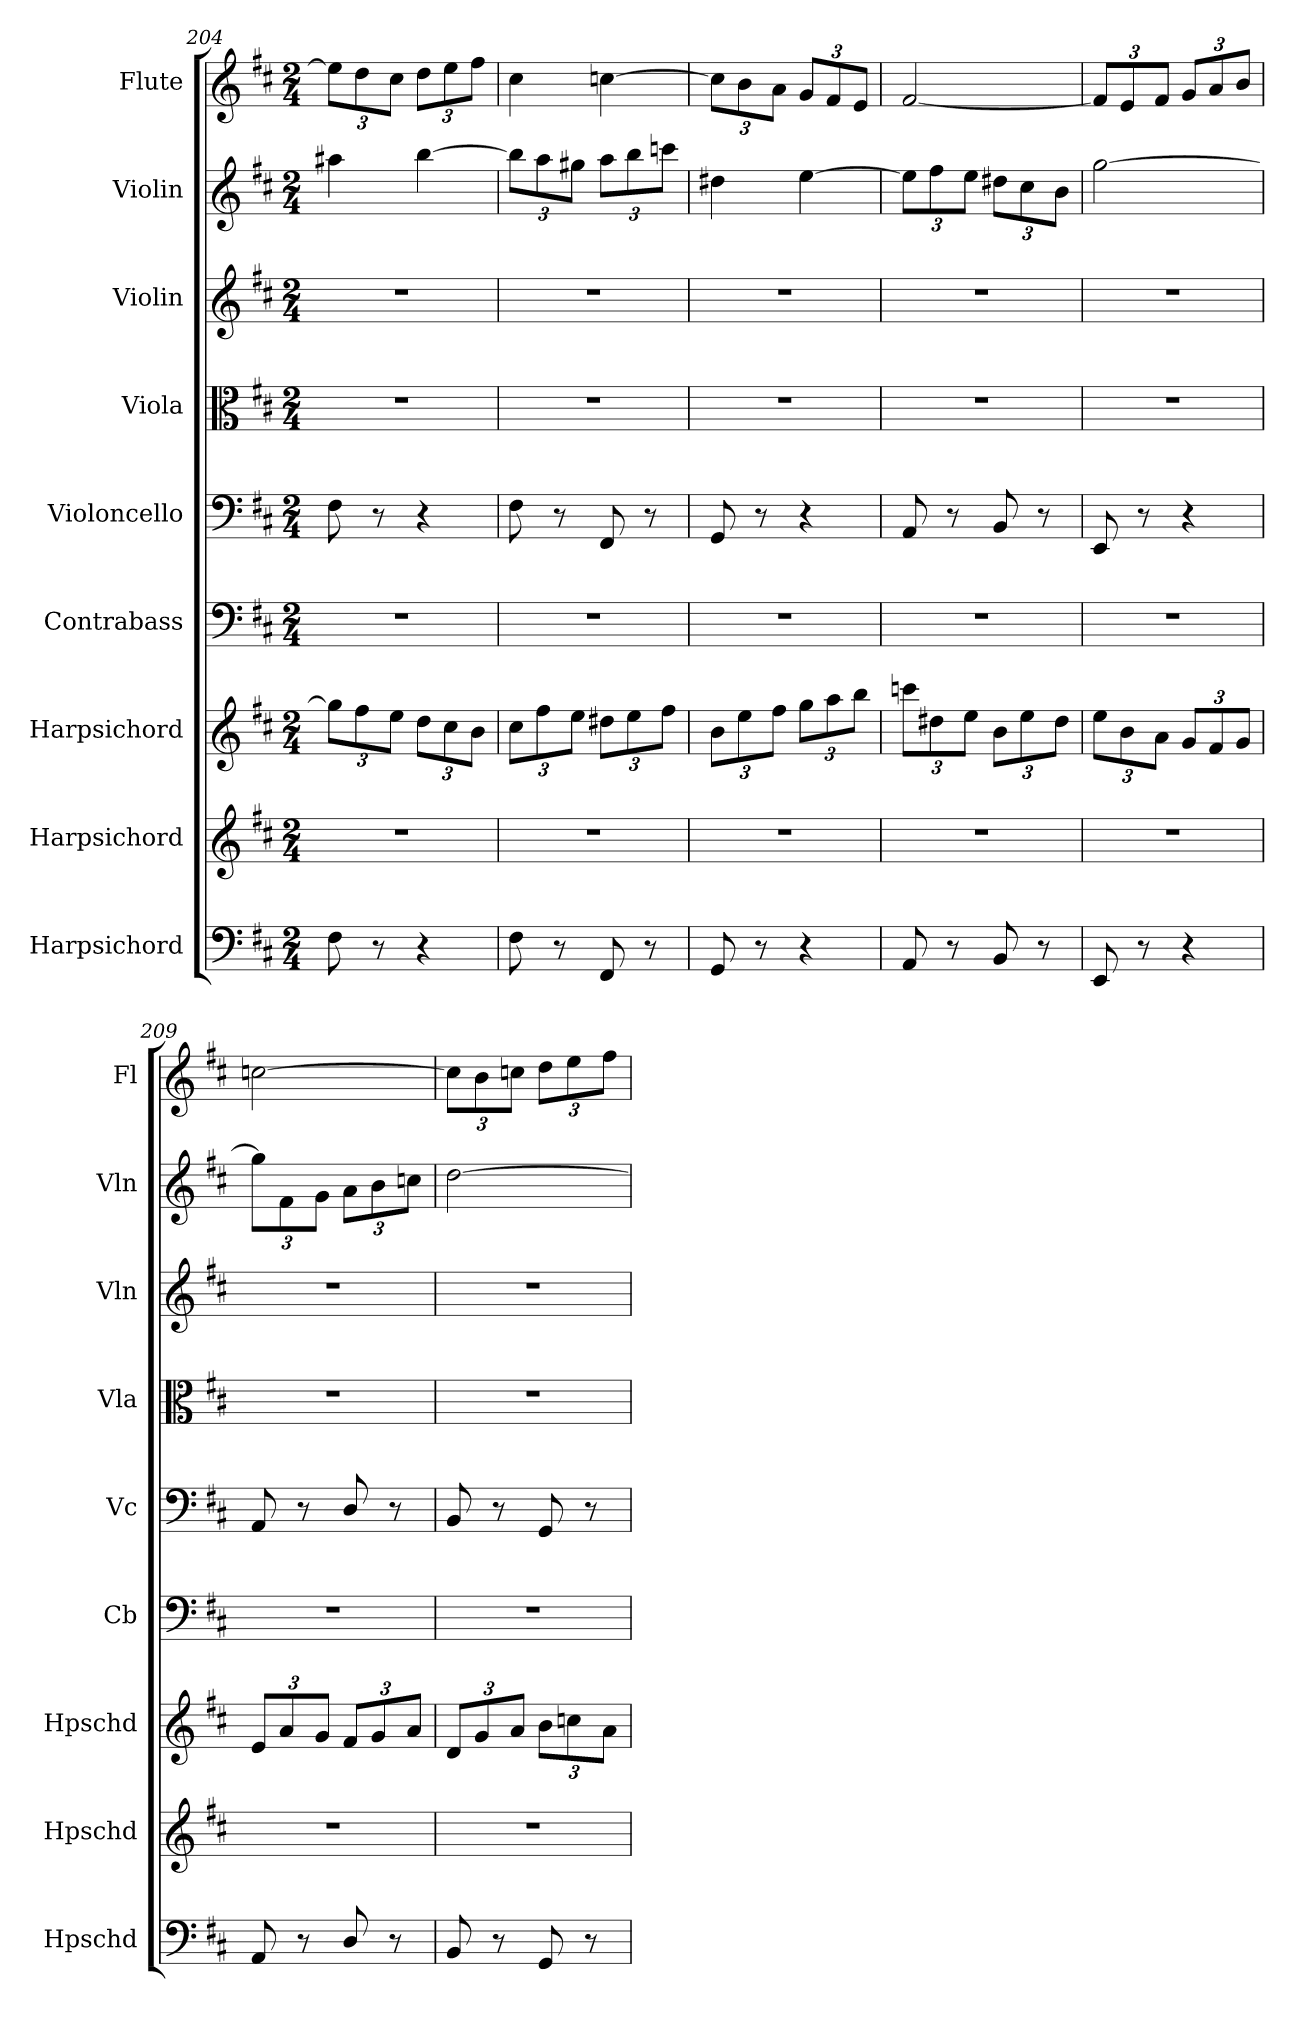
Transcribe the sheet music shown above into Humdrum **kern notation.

**kern	**kern	**kern	**kern	**kern	**kern	**kern	**kern	**kern
*part9	*part8	*part7	*part6	*part5	*part4	*part3	*part2	*part1
*staff9	*staff8	*staff7	*staff6	*staff5	*staff4	*staff3	*staff2	*staff1
*I"Harpsichord	*I"Harpsichord	*I"Harpsichord	*I"Contrabass	*I"Violoncello	*I"Viola	*I"Violin	*I"Violin	*I"Flute
*I'Hpschd	*I'Hpschd	*I'Hpschd	*I'Cb	*I'Vc	*I'Vla	*I'Vln	*I'Vln	*I'Fl
*clefF4	*clefG2	*clefG2	*clefF4	*clefF4	*clefC3	*clefG2	*clefG2	*clefG2
*k[f#c#]	*k[f#c#]	*k[f#c#]	*k[f#c#]	*k[f#c#]	*k[f#c#]	*k[f#c#]	*k[f#c#]	*k[f#c#]
*D:	*D:	*D:	*D:	*D:	*D:	*D:	*D:	*D:
*M2/4	*M2/4	*M2/4	*M2/4	*M2/4	*M2/4	*M2/4	*M2/4	*M2/4
=204	=204	=204	=204	=204	=204	=204	=204	=204
8F#\	2r	12gg\L]	2r	8F#\	2r	2r	4aa#X\	12ee\L]
.	.	12ff#\	.	.	.	.	.	12dd\
8r	.	.	.	8r	.	.	.	.
.	.	12ee\J	.	.	.	.	.	12cc#\J
4r	.	12dd\L	.	4r	.	.	[4bb\	12dd\L
.	.	12cc#\	.	.	.	.	.	12ee\
.	.	12b\J	.	.	.	.	.	12ff#\J
=205	=205	=205	=205	=205	=205	=205	=205	=205
8F#\	2r	12cc#\L	2r	8F#\	2r	2r	12bb\L]	4cc#\
.	.	12ff#\	.	.	.	.	12aa\	.
8r	.	.	.	8r	.	.	.	.
.	.	12ee\J	.	.	.	.	12gg#X\J	.
8FF#/	.	12dd#X\L	.	8FF#/	.	.	12aa\L	[4ccn\
.	.	12ee\	.	.	.	.	12bb\	.
8r	.	.	.	8r	.	.	.	.
.	.	12ff#\J	.	.	.	.	12cccn\J	.
=206	=206	=206	=206	=206	=206	=206	=206	=206
8GG/	2r	12b\L	2r	8GG/	2r	2r	4dd#X\	12cc\L]
.	.	12ee\	.	.	.	.	.	12b\
8r	.	.	.	8r	.	.	.	.
.	.	12ff#\J	.	.	.	.	.	12a\J
4r	.	12gg\L	.	4r	.	.	[4ee\	12g/L
.	.	12aa\	.	.	.	.	.	12f#/
.	.	12bb\J	.	.	.	.	.	12e/J
=207	=207	=207	=207	=207	=207	=207	=207	=207
8AA/	2r	12cccn\L	2r	8AA/	2r	2r	12ee\L]	[2f#/
.	.	12dd#X\	.	.	.	.	12ff#\	.
8r	.	.	.	8r	.	.	.	.
.	.	12ee\J	.	.	.	.	12ee\J	.
8BB/	.	12b\L	.	8BB/	.	.	12dd#X\L	.
.	.	12ee\	.	.	.	.	12cc#\	.
8r	.	.	.	8r	.	.	.	.
.	.	12dd#\J	.	.	.	.	12b\J	.
=208	=208	=208	=208	=208	=208	=208	=208	=208
8EE/	2r	12ee\L	2r	8EE/	2r	2r	[2gg\	12f#/L]
.	.	12b\	.	.	.	.	.	12e/
8r	.	.	.	8r	.	.	.	.
.	.	12a\J	.	.	.	.	.	12f#/J
4r	.	12g/L	.	4r	.	.	.	12g/L
.	.	12f#/	.	.	.	.	.	12a/
.	.	12g/J	.	.	.	.	.	12b/J
=209	=209	=209	=209	=209	=209	=209	=209	=209
8AA/	2r	12e/L	2r	8AA/	2r	2r	12gg\L]	[2ccn\
.	.	12a/	.	.	.	.	12f#\	.
8r	.	.	.	8r	.	.	.	.
.	.	12g/J	.	.	.	.	12g\J	.
8D/	.	12f#/L	.	8D/	.	.	12a\L	.
.	.	12g/	.	.	.	.	12b\	.
8r	.	.	.	8r	.	.	.	.
.	.	12a/J	.	.	.	.	12ccn\J	.
=210	=210	=210	=210	=210	=210	=210	=210	=210
8BB/	2r	12d/L	2r	8BB/	2r	2r	[2dd\	12cc\L]
.	.	12g/	.	.	.	.	.	12b\
8r	.	.	.	8r	.	.	.	.
.	.	12a/J	.	.	.	.	.	12ccn\J
8GG/	.	12b\L	.	8GG/	.	.	.	12dd\L
.	.	12ccn\	.	.	.	.	.	12ee\
8r	.	.	.	8r	.	.	.	.
.	.	12a\J	.	.	.	.	.	12ff#\J
=	=	=	=	=	=	=	=	=
*-	*-	*-	*-	*-	*-	*-	*-	*-
